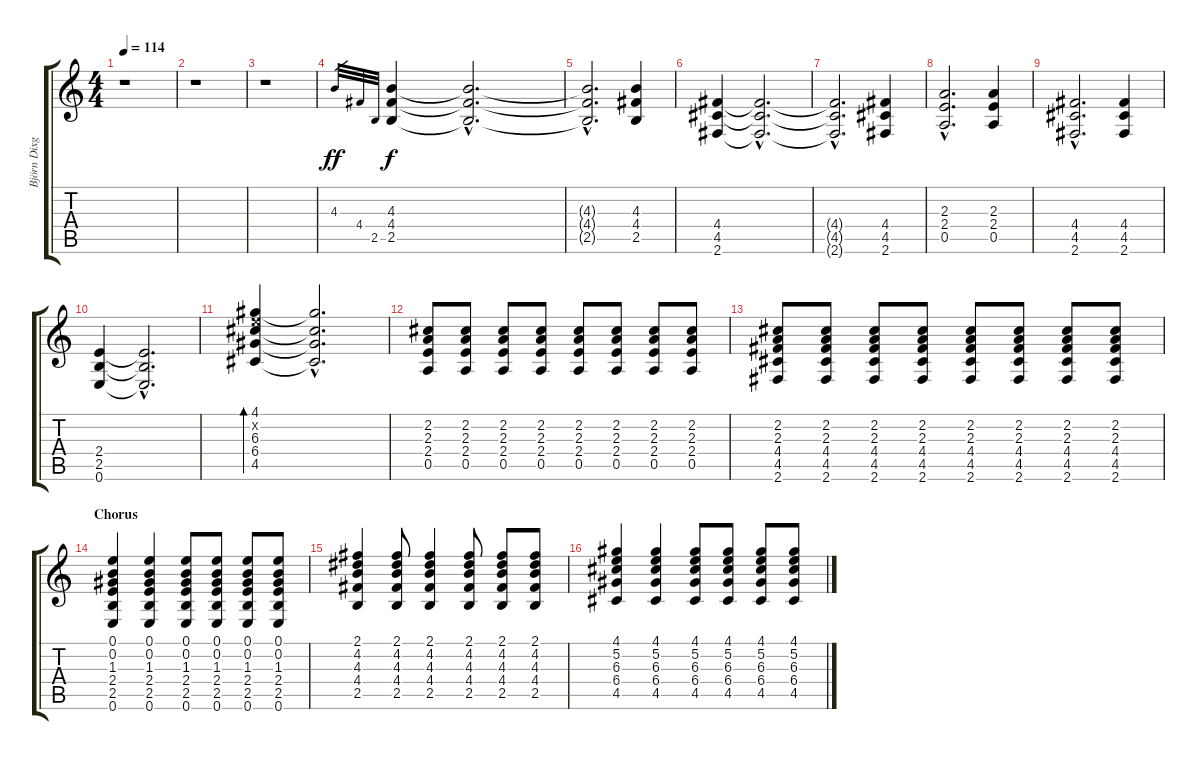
\track ("Björn Dixgard -  Lead Guitar" "Björn Dixg") {instrument distortionguitar}
\staff {score tabs}
\tuning (E4 B3 G3 D3 A2 E2) {hide}
\ts (4 4)
\tempo 114
\clef g2
\ks c
r.1{dy f} |
r.1 |
r.1 |
4.3.32{gr dy ff} 4.4.32{gr} 2.5.32{gr} (4.3 4.4 2.5).4{dy f volume 11} (4.3{hac t} 4.4{hac t} 2.5{hac t}).2{d volume 7} |
(4.3{hac t} 4.4{hac t} 2.5{hac t}).2{d} (4.3 4.4 2.5).4{volume 10} |
(4.4 4.5 2.6).4{volume 12} (4.4{hac t} 4.5{hac t} 2.6{hac t}).2{d volume 9} |
(4.4{hac t} 4.5{hac t} 2.6{hac t}).2{d} (4.4 4.5 2.6).4{volume 10} |
(2.3{hac} 2.4{hac} 0.5{hac}).2{d volume 9} (2.3 2.4 0.5).4{volume 11} |
(4.4{hac} 4.5{hac} 2.6{hac}).2{d volume 9} (4.4 4.5 2.6).4{volume 11} |
(2.4 2.5 0.6).4{volume 11} (2.4{hac t} 2.5{hac t} 0.6{hac t}).2{d volume 8} |
(4.1 5.2{x} 6.3 6.4 4.5).4{bd 60 volume 9} (4.1{hac t} 6.3{hac t} 6.4{hac t} 4.5{hac t}).2{d volume 7} |
(2.2 2.3 2.4 0.5).8{volume 9} (2.2 2.3 2.4 0.5).8 (2.2 2.3 2.4 0.5).8 (2.2 2.3 2.4 0.5).8 (2.2 2.3 2.4 0.5).8 (2.2 2.3 2.4 0.5).8 (2.2 2.3 2.4 0.5).8 (2.2 2.3 2.4 0.5).8 |
(2.2 2.3 4.4 4.5 2.6).8 (2.2 2.3 4.4 4.5 2.6).8 (2.2 2.3 4.4 4.5 2.6).8 (2.2 2.3 4.4 4.5 2.6).8 (2.2 2.3 4.4 4.5 2.6).8 (2.2 2.3 4.4 4.5 2.6).8 (2.2 2.3 4.4 4.5 2.6).8 (2.2 2.3 4.4 4.5 2.6).8 |
\section ("" "Chorus")
(0.1 0.2 1.3 2.4 2.5 0.6).4{volume 8} (0.1 0.2 1.3 2.4 2.5 0.6).4 (0.1 0.2 1.3 2.4 2.5 0.6).8 (0.1 0.2 1.3 2.4 2.5 0.6).8 (0.1 0.2 1.3 2.4 2.5 0.6).8 (0.1 0.2 1.3 2.4 2.5 0.6).8 |
(2.1 4.2 4.3 4.4 2.5).4 (2.1 4.2 4.3 4.4 2.5).8 (2.1 4.2 4.3 4.4 2.5).4 (2.1 4.2 4.3 4.4 2.5).8 (2.1 4.2 4.3 4.4 2.5).8 (2.1 4.2 4.3 4.4 2.5).8 |
(4.1 5.2 6.3 6.4 4.5).4 (4.1 5.2 6.3 6.4 4.5).4 (4.1 5.2 6.3 6.4 4.5).8 (4.1 5.2 6.3 6.4 4.5).8 (4.1 5.2 6.3 6.4 4.5).8 (4.1 5.2 6.3 6.4 4.5).8
